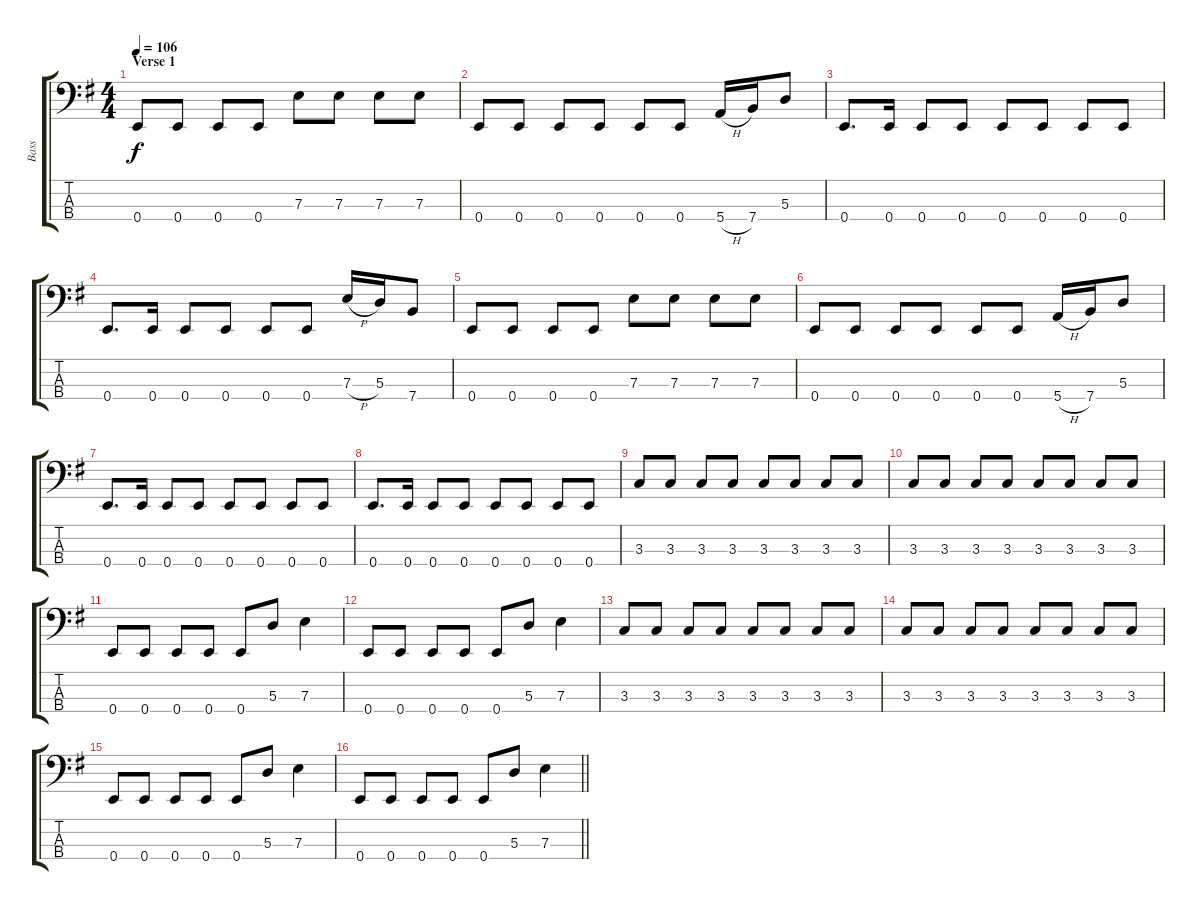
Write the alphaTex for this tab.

\track ("Bass" "Bass") {instrument electricbassfinger}
\staff {score tabs}
\tuning (G2 D2 A1 E1) {hide}
\ts (4 4)
\section ("" "Verse 1")
\tempo 106
\clef f4
\ks g
0.4.8{dy f} 0.4.8 0.4.8 0.4.8 7.3.8 7.3.8 7.3.8 7.3.8 |
0.4.8 0.4.8 0.4.8 0.4.8 0.4.8 0.4.8 5.4{h}.16 7.4.16 5.3.8 |
0.4.8{d} 0.4.16 0.4.8 0.4.8 0.4.8 0.4.8 0.4.8 0.4.8 |
0.4.8{d} 0.4.16 0.4.8 0.4.8 0.4.8 0.4.8 7.3{h}.16 5.3.16 7.4.8 |
0.4.8 0.4.8 0.4.8 0.4.8 7.3.8 7.3.8 7.3.8 7.3.8 |
0.4.8 0.4.8 0.4.8 0.4.8 0.4.8 0.4.8 5.4{h}.16 7.4.16 5.3.8 |
0.4.8{d} 0.4.16 0.4.8 0.4.8 0.4.8 0.4.8 0.4.8 0.4.8 |
0.4.8{d} 0.4.16 0.4.8 0.4.8 0.4.8 0.4.8 0.4.8 0.4.8 |
3.3.8 3.3.8 3.3.8 3.3.8 3.3.8 3.3.8 3.3.8 3.3.8 |
3.3.8 3.3.8 3.3.8 3.3.8 3.3.8 3.3.8 3.3.8 3.3.8 |
0.4.8 0.4.8 0.4.8 0.4.8 0.4.8 5.3.8 7.3.4 |
0.4.8 0.4.8 0.4.8 0.4.8 0.4.8 5.3.8 7.3.4 |
3.3.8 3.3.8 3.3.8 3.3.8 3.3.8 3.3.8 3.3.8 3.3.8 |
3.3.8 3.3.8 3.3.8 3.3.8 3.3.8 3.3.8 3.3.8 3.3.8 |
0.4.8 0.4.8 0.4.8 0.4.8 0.4.8 5.3.8 7.3.4 |
\barLineRight lightlight
0.4.8 0.4.8 0.4.8 0.4.8 0.4.8 5.3.8 7.3.4
